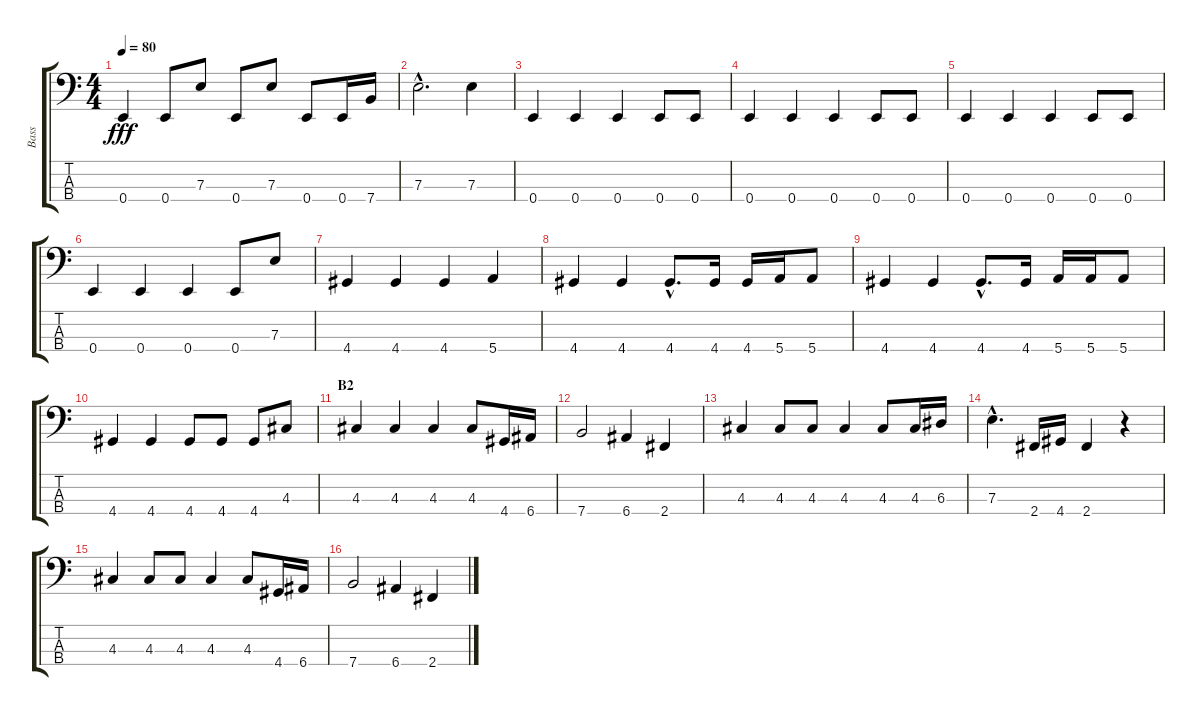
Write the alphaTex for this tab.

\track ("Bass" "Bass") {instrument electricbassfinger}
\staff {score tabs}
\tuning (G2 D2 A1 E1) {hide}
\ts (4 4)
\tempo 80
\clef f4
\ks c
0.4.4{dy fff} 0.4.8 7.3.8 0.4.8 7.3.8 0.4.8 0.4.16 7.4.16 |
7.3{hac}.2{d} 7.3.4 |
0.4.4 0.4.4 0.4.4 0.4.8 0.4.8 |
0.4.4 0.4.4 0.4.4 0.4.8 0.4.8 |
0.4.4 0.4.4 0.4.4 0.4.8 0.4.8 |
0.4.4 0.4.4 0.4.4 0.4.8 7.3.8 |
4.4.4 4.4.4 4.4.4 5.4.4 |
4.4.4 4.4.4 4.4{hac}.8{d} 4.4.16 4.4.16 5.4.16 5.4.8 |
4.4.4 4.4.4 4.4{hac}.8{d} 4.4.16 5.4.16 5.4.16 5.4.8 |
4.4.4 4.4.4 4.4.8 4.4.8 4.4.8 4.3.8 |
\section ("" "B2")
4.3.4 4.3.4 4.3.4 4.3.8 4.4.16 6.4.16 |
7.4.2 6.4.4 2.4.4 |
4.3.4 4.3.8 4.3.8 4.3.4 4.3.8 4.3.16 6.3.16 |
7.3{hac}.4{d} 2.4.16 4.4.16 2.4.4 r.4 |
4.3.4 4.3.8 4.3.8 4.3.4 4.3.8 4.4.16 6.4.16 |
7.4.2 6.4.4 2.4.4
